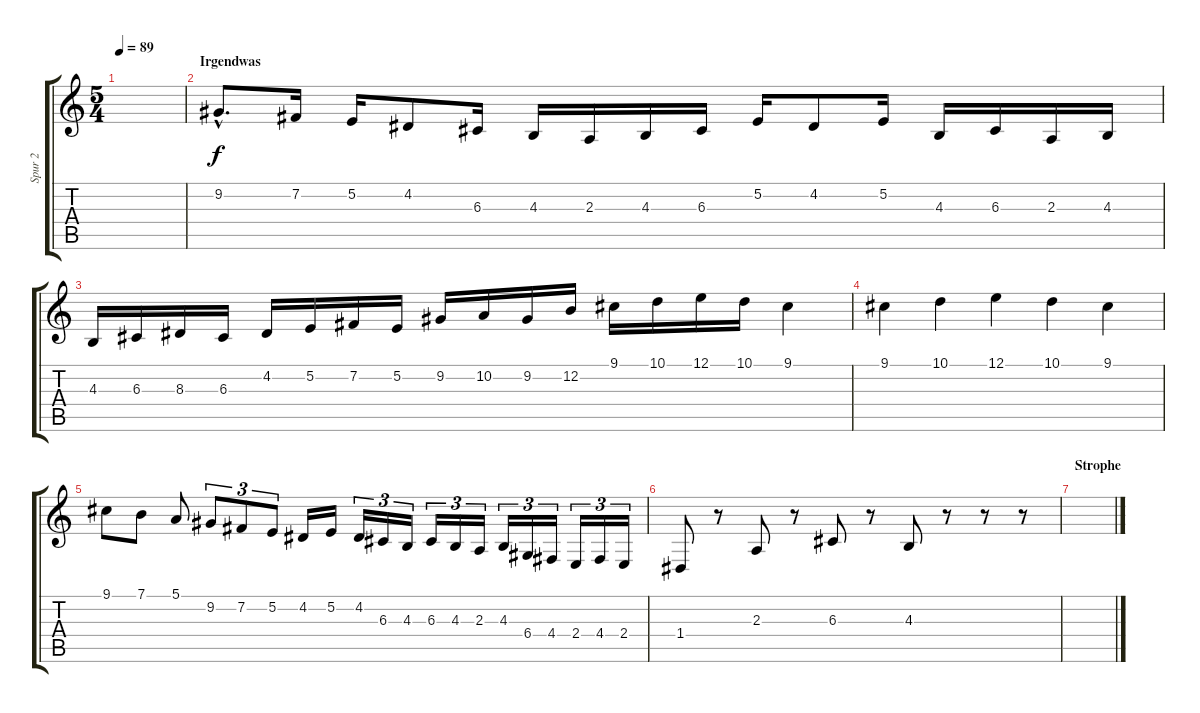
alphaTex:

\track ("Spur 2" "Spur 2") {instrument brightacousticpiano}
\staff {score tabs}
\tuning (E4 B3 G3 D3 A2 E2) {hide}
\ts (5 4)
\tempo 89
\clef g2
\ks c
|
\section ("" "Irgendwas")
9.2{hac}.8{d} 7.2.16 5.2.16 4.2.8 6.3.16 4.3.16 2.3.16 4.3.16 6.3.16 5.2.16 4.2.8 5.2.16 4.3.16 6.3.16 2.3.16 4.3.16 |
4.3.16 6.3.16 8.3.16 6.3.16 4.2.16 5.2.16 7.2.16 5.2.16 9.2.16 10.2.16 9.2.16 12.2.16 9.1.16 10.1.16 12.1.16 10.1.16 9.1.4 |
9.1.4 10.1.4 12.1.4 10.1.4 9.1.4 |
9.1.8 7.1.8 5.1.8 9.2.8{tu (3 2)} 7.2.8{tu (3 2)} 5.2.8{tu (3 2)} 4.2.16 5.2.16 4.2.16{tu (3 2)} 6.3.16{tu (3 2)} 4.3.16{tu (3 2)} 6.3.16{tu (3 2)} 4.3.16{tu (3 2)} 2.3.16{tu (3 2)} 4.3.16{tu (3 2)} 6.4.16{tu (3 2)} 4.4.16{tu (3 2)} 2.4.16{tu (3 2)} 4.4.16{tu (3 2)} 2.4.16{tu (3 2)} |
1.4.8 r.8 2.3.8 r.8 6.3.8 r.8 4.3.8 r.8 r.8 r.8 |
\section ("" "Strophe")
